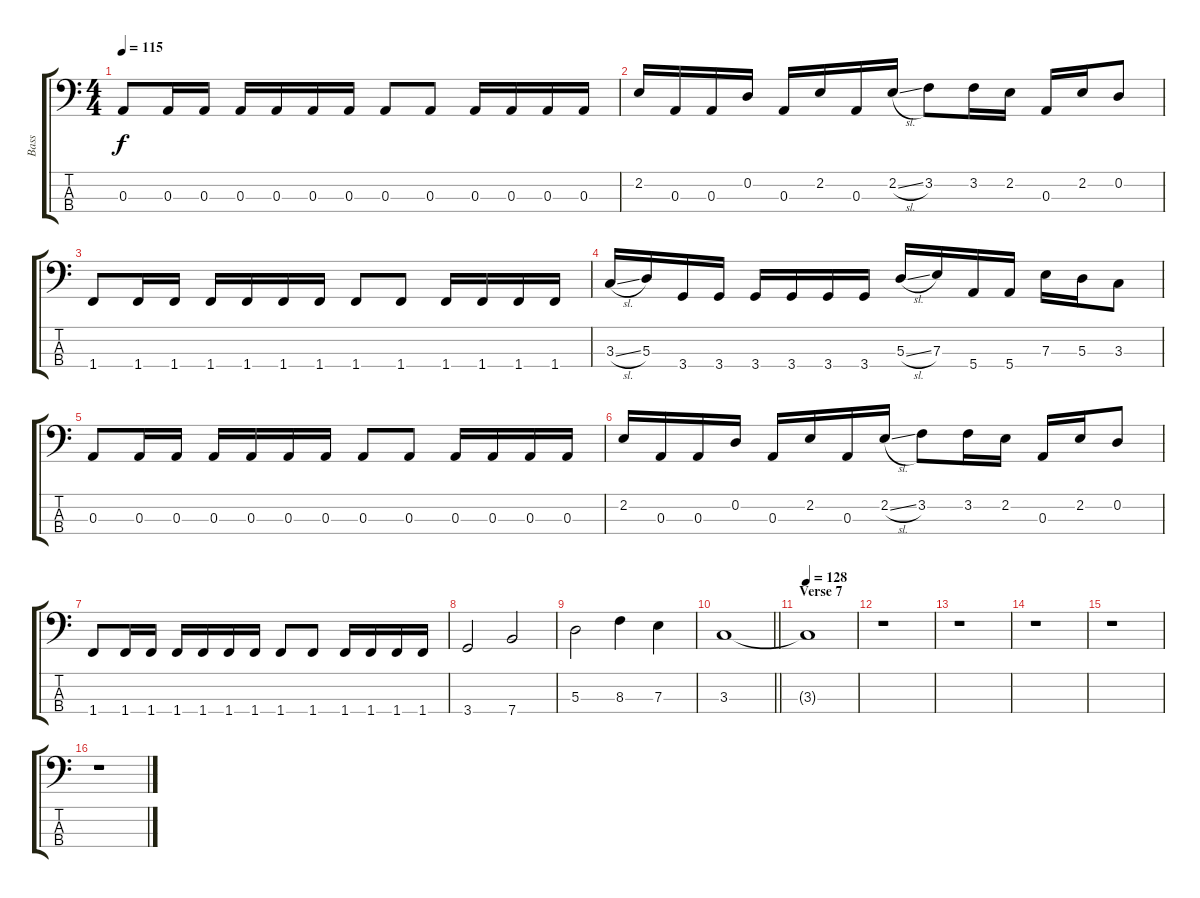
\track ("Bass" "Bass") {instrument electricbassfinger}
\staff {score tabs}
\tuning (G2 D2 A1 E1) {hide}
\ts (4 4)
\tempo 115
\clef f4
\ks c
0.3.8{dy f} 0.3.16 0.3.16 0.3.16 0.3.16 0.3.16 0.3.16 0.3.8 0.3.8 0.3.16 0.3.16 0.3.16 0.3.16 |
2.2.16 0.3.16 0.3.16 0.2.16 0.3.16 2.2.16 0.3.16 2.2{sl}.16 3.2.8 3.2.16 2.2.16 0.3.16 2.2.16 0.2.8 |
1.4.8 1.4.16 1.4.16 1.4.16 1.4.16 1.4.16 1.4.16 1.4.8 1.4.8 1.4.16 1.4.16 1.4.16 1.4.16 |
3.3{sl}.16 5.3.16 3.4.16 3.4.16 3.4.16 3.4.16 3.4.16 3.4.16 5.3{sl}.16 7.3.16 5.4.16 5.4.16 7.3.16 5.3.16 3.3.8 |
0.3.8 0.3.16 0.3.16 0.3.16 0.3.16 0.3.16 0.3.16 0.3.8 0.3.8 0.3.16 0.3.16 0.3.16 0.3.16 |
2.2.16 0.3.16 0.3.16 0.2.16 0.3.16 2.2.16 0.3.16 2.2{sl}.16 3.2.8 3.2.16 2.2.16 0.3.16 2.2.16 0.2.8 |
1.4.8 1.4.16 1.4.16 1.4.16 1.4.16 1.4.16 1.4.16 1.4.8 1.4.8 1.4.16 1.4.16 1.4.16 1.4.16 |
3.4.2 7.4.2 |
5.3.2 8.3.4 7.3.4 |
\barLineRight lightlight
3.3.1 |
\section ("" "Verse 7")
\tempo 128
3.3{t}.1 |
r.1 |
r.1 |
r.1 |
r.1 |
r.1
